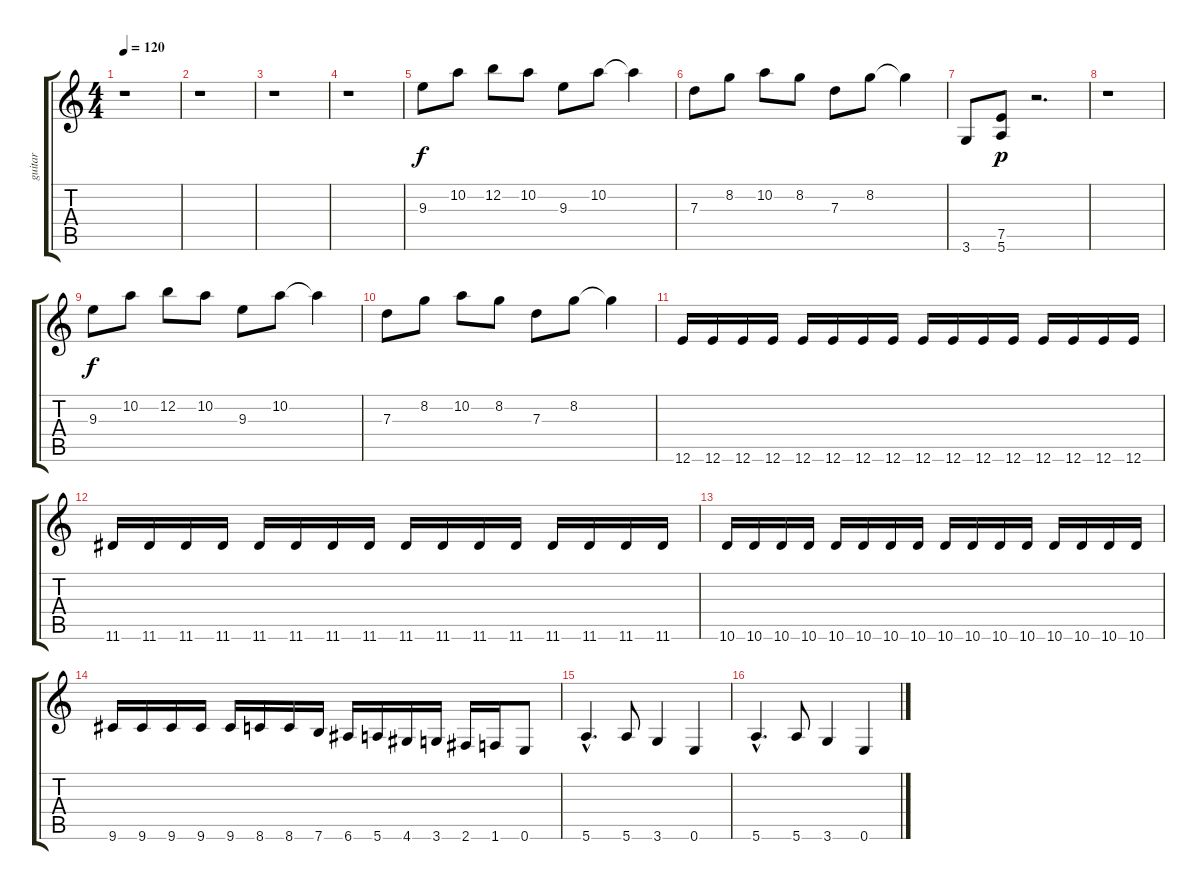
\track ("guitar" "guitar") {instrument electricguitarclean}
\staff {score tabs}
\tuning (E4 B3 G3 D3 A2 E2) {hide}
\ts (4 4)
\tempo 120
\clef g2
\ks c
r.1{dy f instrument electricguitarclean} |
r.1 |
r.1 |
r.1 |
9.3.8 10.2.8 12.2.8 10.2.8 9.3.8 10.2.8 10.2{t}.4 |
7.3.8 8.2.8 10.2.8 8.2.8 7.3.8 8.2.8 8.2{t}.4 |
3.6.8 (7.5 5.6).8{dy p} r.2{d} |
r.1 |
9.3.8{dy f} 10.2.8 12.2.8 10.2.8 9.3.8 10.2.8 10.2{t}.4 |
7.3.8 8.2.8 10.2.8 8.2.8 7.3.8 8.2.8 8.2{t}.4 |
12.6.16 12.6.16 12.6.16 12.6.16 12.6.16 12.6.16 12.6.16 12.6.16 12.6.16 12.6.16 12.6.16 12.6.16 12.6.16 12.6.16 12.6.16 12.6.16 |
11.6.16 11.6.16 11.6.16 11.6.16 11.6.16 11.6.16 11.6.16 11.6.16 11.6.16 11.6.16 11.6.16 11.6.16 11.6.16 11.6.16 11.6.16 11.6.16 |
10.6.16 10.6.16 10.6.16 10.6.16 10.6.16 10.6.16 10.6.16 10.6.16 10.6.16 10.6.16 10.6.16 10.6.16 10.6.16 10.6.16 10.6.16 10.6.16 |
9.6.16 9.6.16 9.6.16 9.6.16 9.6.16 8.6.16 8.6.16 7.6.16 6.6.16 5.6.16 4.6.16 3.6.16 2.6.16 1.6.16 0.6.8 |
5.6{hac}.4{d} 5.6.8 3.6.4 0.6.4 |
5.6{hac}.4{d} 5.6.8 3.6.4 0.6.4
